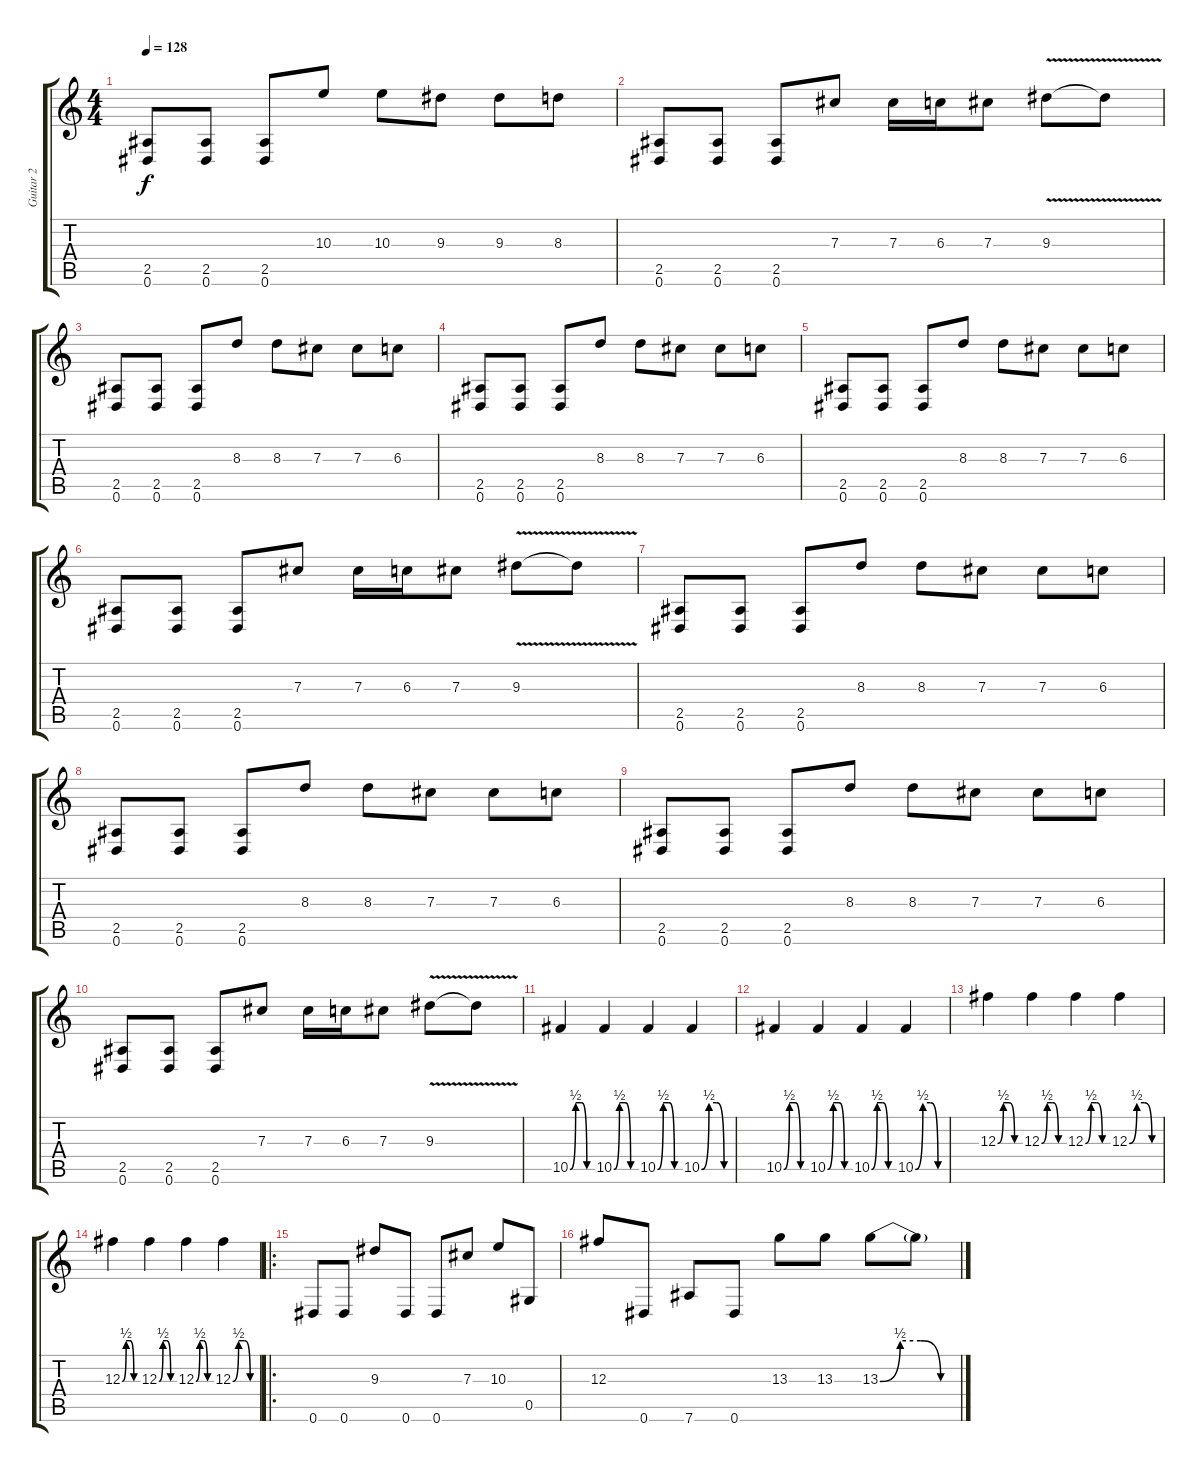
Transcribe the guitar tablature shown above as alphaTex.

\track ("Guitar 2" "Guitar 2") {instrument distortionguitar}
\staff {score tabs}
\tuning (Eb4 Bb3 Gb3 Db3 Ab2 Eb2) {hide}
\ts (4 4)
\tempo 128
\clef g2
\ks c
(2.5 0.6).8{dy f} (2.5 0.6).8 (2.5 0.6).8 10.3.8 10.3.8 9.3.8 9.3.8 8.3.8 |
(2.5 0.6).8 (2.5 0.6).8 (2.5 0.6).8 7.3.8 7.3.16 6.3.16 7.3.8 9.3{v}.8 9.3{t}.8 |
(2.5 0.6).8 (2.5 0.6).8 (2.5 0.6).8 8.3.8 8.3.8 7.3.8 7.3.8 6.3.8 |
(2.5 0.6).8 (2.5 0.6).8 (2.5 0.6).8 8.3.8 8.3.8 7.3.8 7.3.8 6.3.8 |
(2.5 0.6).8 (2.5 0.6).8 (2.5 0.6).8 8.3.8 8.3.8 7.3.8 7.3.8 6.3.8 |
(2.5 0.6).8 (2.5 0.6).8 (2.5 0.6).8 7.3.8 7.3.16 6.3.16 7.3.8 9.3{v}.8 9.3{t}.8 |
(2.5 0.6).8 (2.5 0.6).8 (2.5 0.6).8 8.3.8 8.3.8 7.3.8 7.3.8 6.3.8 |
(2.5 0.6).8 (2.5 0.6).8 (2.5 0.6).8 8.3.8 8.3.8 7.3.8 7.3.8 6.3.8 |
(2.5 0.6).8 (2.5 0.6).8 (2.5 0.6).8 8.3.8 8.3.8 7.3.8 7.3.8 6.3.8 |
(2.5 0.6).8 (2.5 0.6).8 (2.5 0.6).8 7.3.8 7.3.16 6.3.16 7.3.8 9.3{v}.8 9.3{t}.8 |
10.5{be (custom 0 0 15 2 30 2 45 0 60 0)}.4 10.5{be (custom 0 0 15 2 30 2 45 0 60 0)}.4 10.5{be (custom 0 0 15 2 30 2 45 0 60 0)}.4 10.5{be (custom 0 0 15 2 30 2 45 0 60 0)}.4 |
10.5{be (custom 0 0 15 2 30 2 45 0 60 0)}.4 10.5{be (custom 0 0 15 2 30 2 45 0 60 0)}.4 10.5{be (custom 0 0 15 2 30 2 45 0 60 0)}.4 10.5{be (custom 0 0 15 2 30 2 45 0 60 0)}.4 |
12.3{be (custom 0 0 15 2 30 2 45 0 60 0)}.4 12.3{be (custom 0 0 15 2 30 2 45 0 60 0)}.4 12.3{be (custom 0 0 15 2 30 2 45 0 60 0)}.4 12.3{be (custom 0 0 15 2 30 2 45 0 60 0)}.4 |
12.3{be (custom 0 0 15 2 30 2 45 0 60 0)}.4 12.3{be (custom 0 0 15 2 30 2 45 0 60 0)}.4 12.3{be (custom 0 0 15 2 30 2 45 0 60 0)}.4 12.3{be (custom 0 0 15 2 30 2 45 0 60 0)}.4 |
\ro
0.6.8 0.6.8 9.3.8 0.6.8 0.6.8 7.3.8 10.3.8 0.5.8 |
12.3.8 0.6.8 7.6.8 0.6.8 13.3.8 13.3.8 13.3{be (custom 0 0 15 2 30 2 45 0 60 0)}.8 13.3{t}.8
